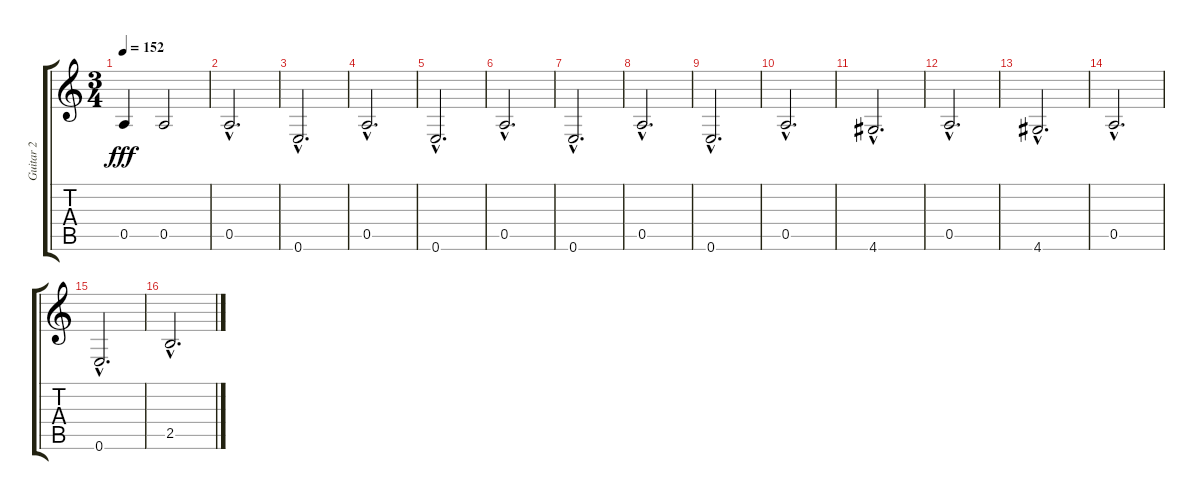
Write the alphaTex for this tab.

\track ("Guitar 2" "Guitar 2") {instrument acousticguitarnylon}
\staff {score tabs}
\tuning (E4 B3 G3 D3 A2 E2) {hide}
\ts (3 4)
\tempo 152
\clef g2
\ks c
0.5.4{dy fff} 0.5.2 |
0.5{hac}.2{d} |
0.6{hac}.2{d} |
0.5{hac}.2{d} |
0.6{hac}.2{d} |
0.5{hac}.2{d} |
0.6{hac}.2{d} |
0.5{hac}.2{d} |
0.6{hac}.2{d} |
0.5{hac}.2{d} |
4.6{hac}.2{d} |
0.5{hac}.2{d} |
4.6{hac}.2{d} |
0.5{hac}.2{d} |
0.6{hac}.2{d} |
2.5{hac}.2{d}
